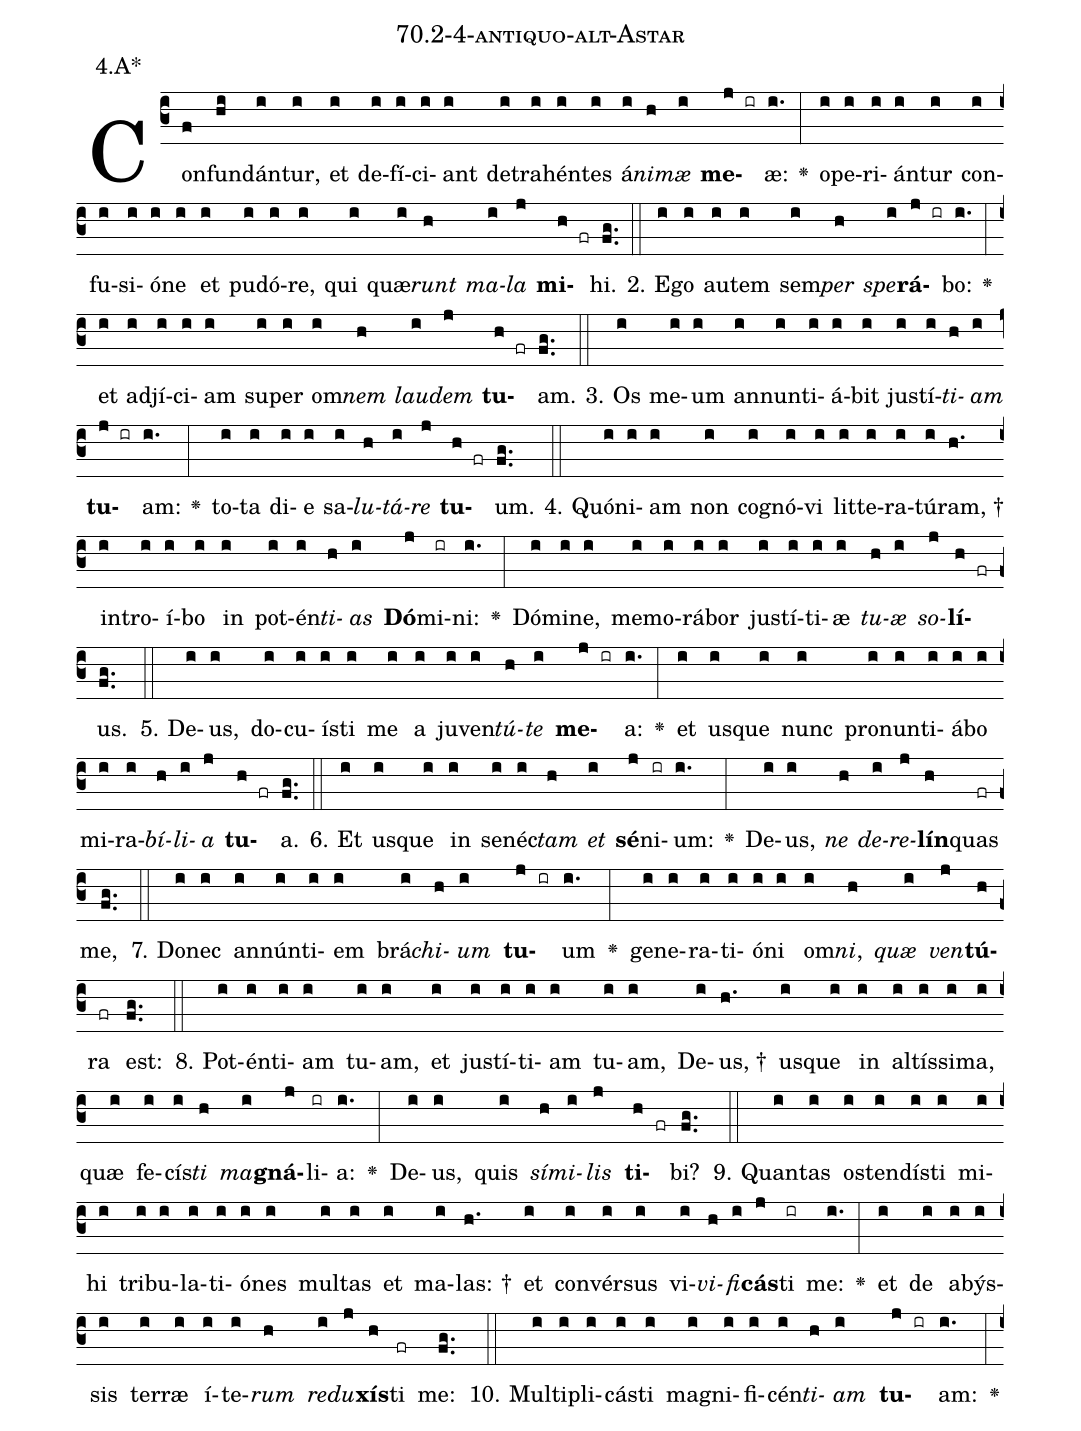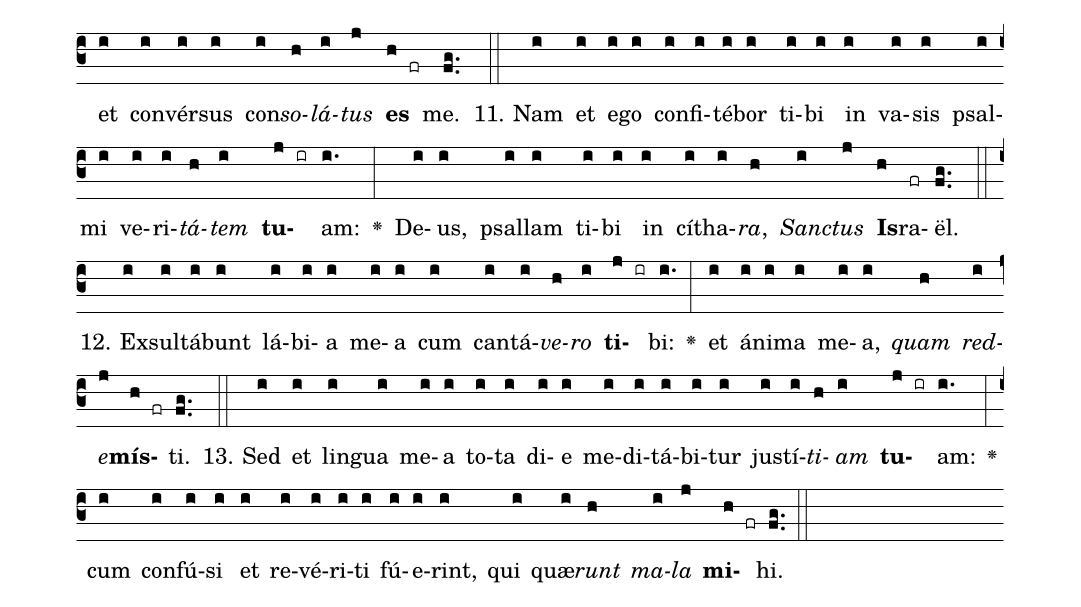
name: 70.2-4-antiquo-alt-Astar;
annotation: 4.A*;
%%
(c3)Con(f)fun(hi)dán(i)tur,(i) et(i) de(i)fí(i)ci(i)ant(i) de(i)tra(i)hén(i)tes(i) á(i)<i>ni</i>(h)<i>mæ</i>(i) <b>me</b>(j ir)æ:(i.) <v>\greheightstar</v>(:) o(i)pe(i)ri(i)án(i)tur(i) con(i)fu(i)si(i)ó(i)ne(i) et(i) pu(i)dó(i)re,(i) qui(i) quæ(i)<i>runt</i>(h) <i>ma</i>(i)<i>la</i>(j) <b>mi</b>(h fr)hi.(fg..) (::)
2. E(i)go(i) au(i)tem(i) sem(i)<i>per</i>(h) <i>spe</i>(i)<b>rá</b>(j ir)bo:(i.) <v>\greheightstar</v>(:) et(i) ad(i)jí(i)ci(i)am(i) su(i)per(i) om(i)<i>nem</i>(h) <i>lau</i>(i)<i>dem</i>(j) <b>tu</b>(h fr)am.(fg..) (::)
3. Os(i) me(i)um(i) an(i)nun(i)ti(i)á(i)bit(i) jus(i)tí(i)<i>ti</i>(h)<i>am</i>(i) <b>tu</b>(j ir)am:(i.) <v>\greheightstar</v>(:) to(i)ta(i) di(i)e(i) sa(i)<i>lu</i>(h)<i>tá</i>(i)<i>re</i>(j) <b>tu</b>(h fr)um.(fg..) (::)
4. Quón(i)i(i)am(i) non(i) co(i)gnó(i)vi(i) lit(i)te(i)ra(i)tú(i)ram, †(h.) in(i)tro(i)í(i)bo(i) in(i) pot(i)én(i)<i>ti</i>(h)<i>as</i>(i) <b>Dó</b>(j)mi(ir)ni:(i.) <v>\greheightstar</v>(:) Dó(i)mi(i)ne,(i) me(i)mo(i)rá(i)bor(i) jus(i)tí(i)ti(i)æ(i) <i>tu</i>(h)<i>æ</i>(i) <i>so</i>(j)<b>lí</b>(h fr)us.(fg..) (::)
5. De(i)us,(i) do(i)cu(i)ís(i)ti(i) me(i) a(i) ju(i)ven(i)<i>tú</i>(h)<i>te</i>(i) <b>me</b>(j ir)a:(i.) <v>\greheightstar</v>(:) et(i) us(i)que(i) nunc(i) pro(i)nun(i)ti(i)á(i)bo(i) mi(i)ra(i)<i>bí</i>(h)<i>li</i>(i)<i>a</i>(j) <b>tu</b>(h fr)a.(fg..) (::)
6. Et(i) us(i)que(i) in(i) se(i)néc(i)<i>tam</i>(h) <i>et</i>(i) <b>sé</b>(j)ni(ir)um:(i.) <v>\greheightstar</v>(:) De(i)us,(i) <i>ne</i>(h) <i>de</i>(i)<i>re</i>(j)<b>lín</b>(h)quas(fr) me,(fg..) (::)
7. Do(i)nec(i) an(i)nún(i)ti(i)em(i) brá(i)<i>chi</i>(h)<i>um</i>(i) <b>tu</b>(j ir)um(i.) <v>\greheightstar</v>(:) ge(i)ne(i)ra(i)ti(i)ó(i)ni(i) om(i)<i>ni</i>,(h) <i>quæ</i>(i) <i>ven</i>(j)<b>tú</b>(h)ra(fr) est:(fg..) (::)
8. Pot(i)én(i)ti(i)am(i) tu(i)am,(i) et(i) jus(i)tí(i)ti(i)am(i) tu(i)am,(i) De(i)us, †(h.) us(i)que(i) in(i) al(i)tís(i)si(i)ma,(i) quæ(i) fe(i)cís(i)<i>ti</i>(h) <i>ma</i>(i)<b>gná</b>(j)li(ir)a:(i.) <v>\greheightstar</v>(:) De(i)us,(i) quis(i) <i>sí</i>(h)<i>mi</i>(i)<i>lis</i>(j) <b>ti</b>(h fr)bi?(fg..) (::)
9. Quan(i)tas(i) os(i)ten(i)dís(i)ti(i) mi(i)hi(i) tri(i)bu(i)la(i)ti(i)ó(i)nes(i) mul(i)tas(i) et(i) ma(i)las: †(h.) et(i) con(i)vér(i)sus(i) vi(i)<i>vi</i>(h)<i>fi</i>(i)<b>cás</b>(j)ti(ir) me:(i.) <v>\greheightstar</v>(:) et(i) de(i) a(i)býs(i)sis(i) ter(i)ræ(i) í(i)te(i)<i>rum</i>(h) <i>re</i>(i)<i>du</i>(j)<b>xís</b>(h)ti(fr) me:(fg..) (::)
10. Mul(i)ti(i)pli(i)cás(i)ti(i) ma(i)gni(i)fi(i)cén(i)<i>ti</i>(h)<i>am</i>(i) <b>tu</b>(j ir)am:(i.) <v>\greheightstar</v>(:) et(i) con(i)vér(i)sus(i) con(i)<i>so</i>(h)<i>lá</i>(i)<i>tus</i>(j) <b>es</b>(h fr) me.(fg..) (::)
11. Nam(i) et(i) e(i)go(i) con(i)fi(i)té(i)bor(i) ti(i)bi(i) in(i) va(i)sis(i) psal(i)mi(i) ve(i)ri(i)<i>tá</i>(h)<i>tem</i>(i) <b>tu</b>(j ir)am:(i.) <v>\greheightstar</v>(:) De(i)us,(i) psal(i)lam(i) ti(i)bi(i) in(i) cí(i)tha(i)<i>ra</i>,(h) <i>Sanc</i>(i)<i>tus</i>(j) <b>Is</b>(h)ra(fr)ël.(fg..) (::)
12. Ex(i)sul(i)tá(i)bunt(i) lá(i)bi(i)a(i) me(i)a(i) cum(i) can(i)tá(i)<i>ve</i>(h)<i>ro</i>(i) <b>ti</b>(j ir)bi:(i.) <v>\greheightstar</v>(:) et(i) á(i)ni(i)ma(i) me(i)a,(i) <i>quam</i>(h) <i>red</i>(i)<i>e</i>(j)<b>mís</b>(h fr)ti.(fg..) (::)
13. Sed(i) et(i) lin(i)gua(i) me(i)a(i) to(i)ta(i) di(i)e(i) me(i)di(i)tá(i)bi(i)tur(i) jus(i)tí(i)<i>ti</i>(h)<i>am</i>(i) <b>tu</b>(j ir)am:(i.) <v>\greheightstar</v>(:) cum(i) con(i)fú(i)si(i) et(i) re(i)vé(i)ri(i)ti(i) fú(i)e(i)rint,(i) qui(i) quæ(i)<i>runt</i>(h) <i>ma</i>(i)<i>la</i>(j) <b>mi</b>(h fr)hi.(fg..) (::)
